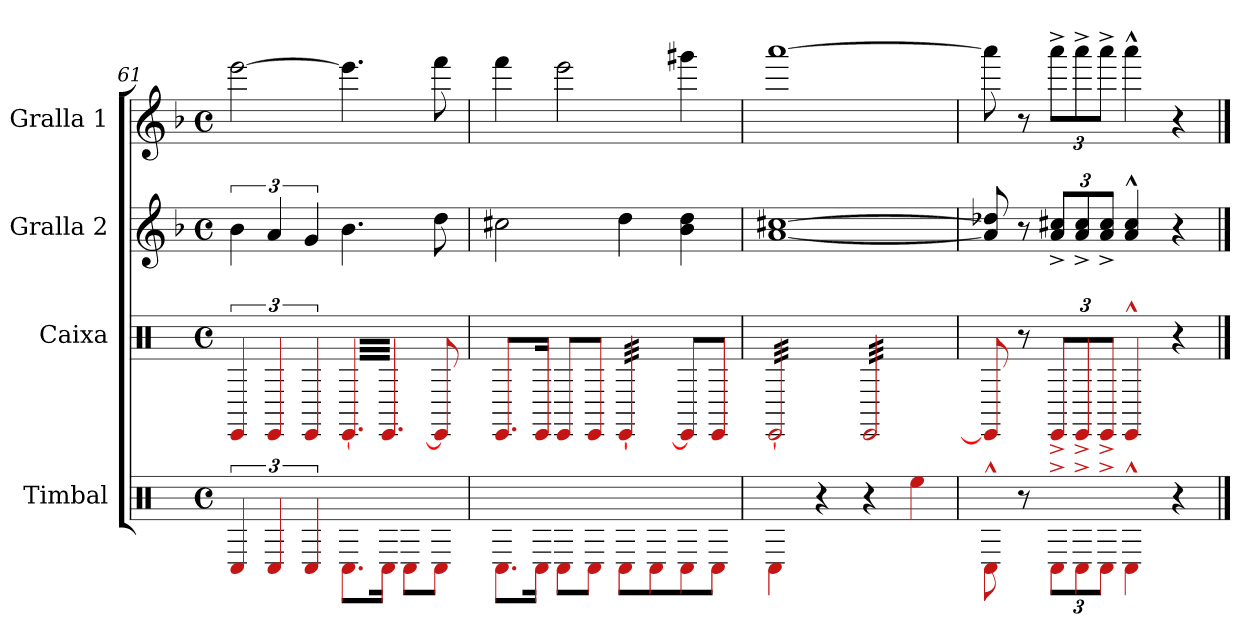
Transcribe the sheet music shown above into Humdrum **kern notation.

**kern	**kern	**kern	**kern
*part4	*part3	*part2	*part1
*staff4	*staff3	*staff2	*staff1
*I"Timbal	*I"Caixa	*I"Gralla 2	*I"Gralla 1
*clefX	*clefX	*clefG2	*clefG2
*	*ITrd14c24	*	*ITrd8c14
*k[]	*k[]	*k[b-]	*k[b-]
*M4/4	*M4/4	*M4/4	*M4/4
*met(c)	*met(c)	*met(c)	*met(c)
=61	=61	=61	=61
6C/	6EE/	6b-\	[2ee\
6C/	6EE/	6a/	.
6C/	6EE/	6g/	.
*	*tremolo	*	*
8.C\L	[32EE/LLL	4.b-\	4.ee\]
.	32EE/	.	.
.	32EE/	.	.
.	32EE/	.	.
.	32EE/	.	.
.	32EE/	.	.
16C\Jk	32EE/	.	.
.	32EE/	.	.
8C\L	32EE/	.	.
.	32EE/	.	.
.	32EE/	.	.
.	32EE/JJJ	.	.
*	*Xtremolo	*	*
8C\J	8EE/]	8dd\	8ff\
!!LO:LB:g=z
=62	=62	=62	=62
8.C\L	8.EE/L	2cc#X\	4ff\
16C\Jk	16EE/Jk	.	.
8C\L	8EE/L	.	2ee\
8C\J	8EE/J	.	.
*	*tremolo	*	*
8C\L	[32EE/LLL	4dd\	.
.	32EE/	.	.
.	32EE/	.	.
.	32EE/	.	.
8C\	32EE/	.	.
.	32EE/	.	.
.	32EE/	.	.
.	32EE/JJJ	.	.
*	*Xtremolo	*	*
8C\	8EE/L]	4b-\ 4dd\	4gg#X\
8C\J	8EE/J	.	.
=63	=63	=63	=63
*	*tremolo	*	*
4C\	[32EE/LLL	[1a [1cc#X	[1aa
.	32EE/	.	.
.	32EE/	.	.
.	32EE/	.	.
.	32EE/	.	.
.	32EE/	.	.
.	32EE/	.	.
.	32EE/	.	.
4r	32EE/	.	.
.	32EE/	.	.
.	32EE/	.	.
.	32EE/	.	.
.	32EE/	.	.
.	32EE/	.	.
.	32EE/	.	.
.	32EE/JJJ	.	.
4r	32EE/LLL	.	.
.	32EE/	.	.
.	32EE/	.	.
.	32EE/	.	.
.	32EE/	.	.
.	32EE/	.	.
.	32EE/	.	.
.	32EE/	.	.
4ee\	32EE/	.	.
.	32EE/	.	.
.	32EE/	.	.
.	32EE/	.	.
.	32EE/	.	.
.	32EE/	.	.
.	32EE/	.	.
.	32EE/JJJ	.	.
*	*Xtremolo	*	*
=64	=64	=64	=64
8C^^\	8EE/]	8a/] 8dd-X/]	8aa\]
8r	8r	8r	8r
*Xbrackettup	*Xbrackettup	*Xbrackettup	*Xbrackettup
12C^\L	12EE^/L	12a/^ 12cc#X/^L	12aa^\L
12C^\	12EE^/	12a/^ 12cc#/^	12aa^\
12C^\J	12EE^/J	12a/^ 12cc#/^J	12aa^\J
4C^^\	4EE^^/	4a/^^ 4cc#/^^	4aa^^\
4r	4r	4r	4r
==	==	==	==
*-	*-	*-	*-
